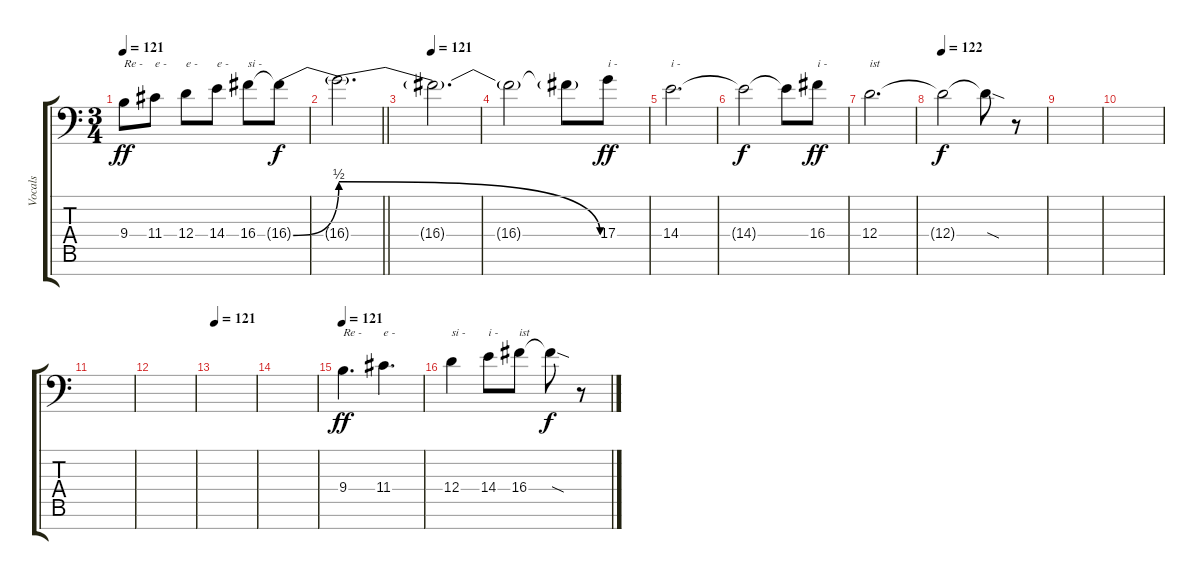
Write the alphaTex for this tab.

\track ("Vocals" "Vocals") {instrument bassoon}
\staff {score tabs}
\tuning (D4 A3 E3 D3 A2 E2 A1) {hide}
\ts (3 4)
\tempo 121
\clef f4
\ks c
9.4.8{txt "Re - " dy ff} 11.4.8{txt "e - "} 12.4.8{txt "e - "} 14.4.8{txt "e - "} 16.4.8{txt "si - "} 16.4{be (bend 0 0 60 2) t}.8{dy f} |
\barLineRight lightlight
16.4{be (release 0 2 60 0) t}.2{d} |
\section ("" "")
\tempo 121
16.4{t}.2{d} |
16.4{t}.2 16.4{t}.8 17.4.8{txt "i - " dy ff} |
14.4.2{d txt "i - "} |
14.4{t}.2{dy f} 14.4{t}.8 16.4.8{txt "i - " dy ff} |
12.4.2{d txt "ist"} |
\tempo 122
12.4{t}.2{dy f} 12.4{sod t}.8 r.8 |
|
|
|
|
\tempo 121
|
|
\tempo 121
9.4.4{d txt "Re - " dy ff} 11.4.4{d txt "e - "} |
12.4.4{txt "si - "} 14.4.8{txt "i - "} 16.4.8{txt "ist"} 16.4{sod t}.8{dy f} r.8
